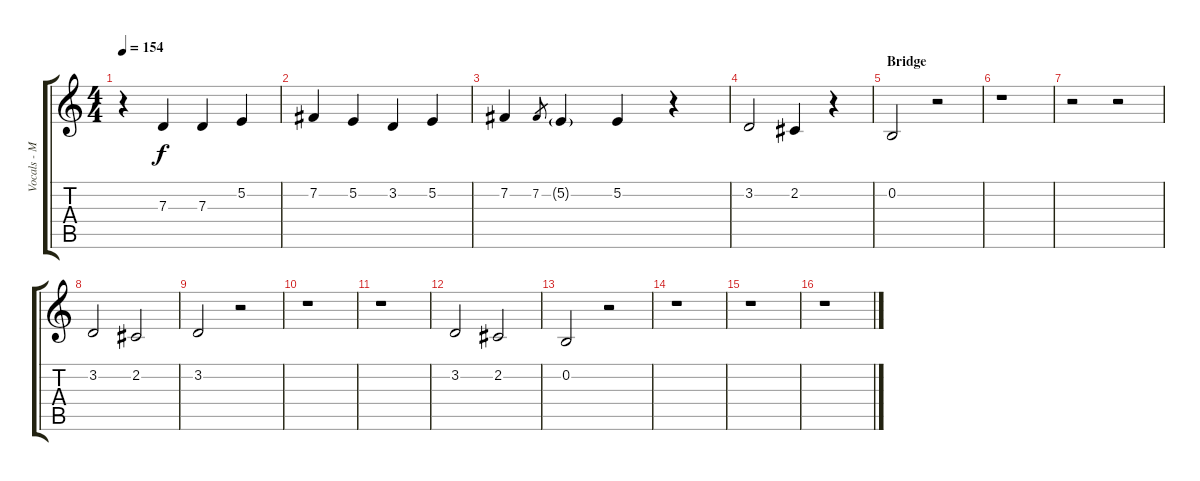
\track ("Vocals - Matt" "Vocals - M") {instrument baritonesax}
\staff {score tabs}
\tuning (E4 B3 G3 D3 A2 E2) {hide}
\ts (4 4)
\tempo 154
\clef g2
\ks c
r.4{dy f} 7.3.4 7.3.4 5.2.4 |
7.2.4 5.2.4 3.2.4 5.2.4 |
7.2.4 7.2.8{gr} 5.2{g}.4 5.2.4 r.4 |
3.2.2 2.2.4 r.4 |
\section ("" "Bridge")
0.2.2 r.2 |
r.1 |
r.2 r.2 |
3.2.2 2.2.2 |
3.2.2 r.2 |
r.1 |
r.1 |
3.2.2 2.2.2 |
0.2.2 r.2 |
r.1 |
r.1 |
r.1
